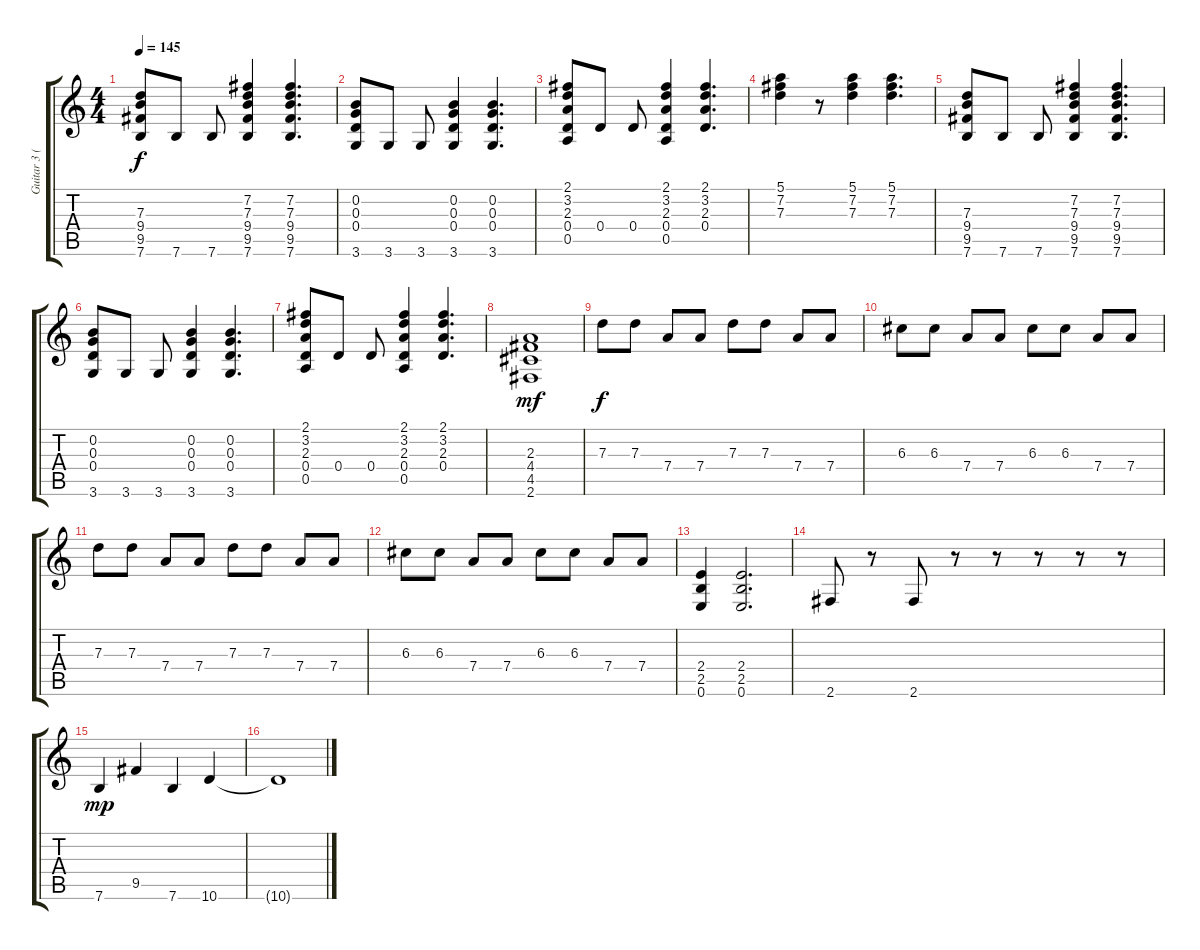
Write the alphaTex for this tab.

\track ("Guitar 3 ( Standard tune)" "Guitar 3 (") {instrument acousticguitarsteel}
\staff {score tabs}
\tuning (E4 B3 G3 D3 A2 E2) {hide}
\ts (4 4)
\tempo 145
\clef g2
\ks c
(7.3 9.4 9.5 7.6).8{dy f} 7.6.8 7.6.8 (7.2 7.3 9.4 9.5 7.6).4 (7.2 7.3 9.4 9.5 7.6).4{d} |
(0.2 0.3 0.4 3.6).8 3.6.8 3.6.8 (0.2 0.3 0.4 3.6).4 (0.2 0.3 0.4 3.6).4{d} |
(2.1 3.2 2.3 0.4 0.5).8 0.4.8 0.4.8 (2.1 3.2 2.3 0.4 0.5).4 (2.1 3.2 2.3 0.4).4{d} |
(5.1 7.2 7.3).4 r.8 (5.1 7.2 7.3).4 (5.1 7.2 7.3).4{d} |
(7.3 9.4 9.5 7.6).8 7.6.8 7.6.8 (7.2 7.3 9.4 9.5 7.6).4 (7.2 7.3 9.4 9.5 7.6).4{d} |
(0.2 0.3 0.4 3.6).8 3.6.8 3.6.8 (0.2 0.3 0.4 3.6).4 (0.2 0.3 0.4 3.6).4{d} |
(2.1 3.2 2.3 0.4 0.5).8 0.4.8 0.4.8 (2.1 3.2 2.3 0.4 0.5).4 (2.1 3.2 2.3 0.4).4{d} |
(2.3 4.4 4.5 2.6).1{dy mf} |
7.3.8{dy f} 7.3.8 7.4.8 7.4.8 7.3.8 7.3.8 7.4.8 7.4.8 |
6.3.8 6.3.8 7.4.8 7.4.8 6.3.8 6.3.8 7.4.8 7.4.8 |
7.3.8 7.3.8 7.4.8 7.4.8 7.3.8 7.3.8 7.4.8 7.4.8 |
6.3.8 6.3.8 7.4.8 7.4.8 6.3.8 6.3.8 7.4.8 7.4.8 |
(2.4 2.5 0.6).4 (2.4 2.5 0.6).2{d} |
2.6.8 r.8 2.6.8 r.8 r.8 r.8 r.8 r.8 |
7.6.4{dy mp} 9.5.4 7.6.4 10.6.4 |
10.6{t}.1
